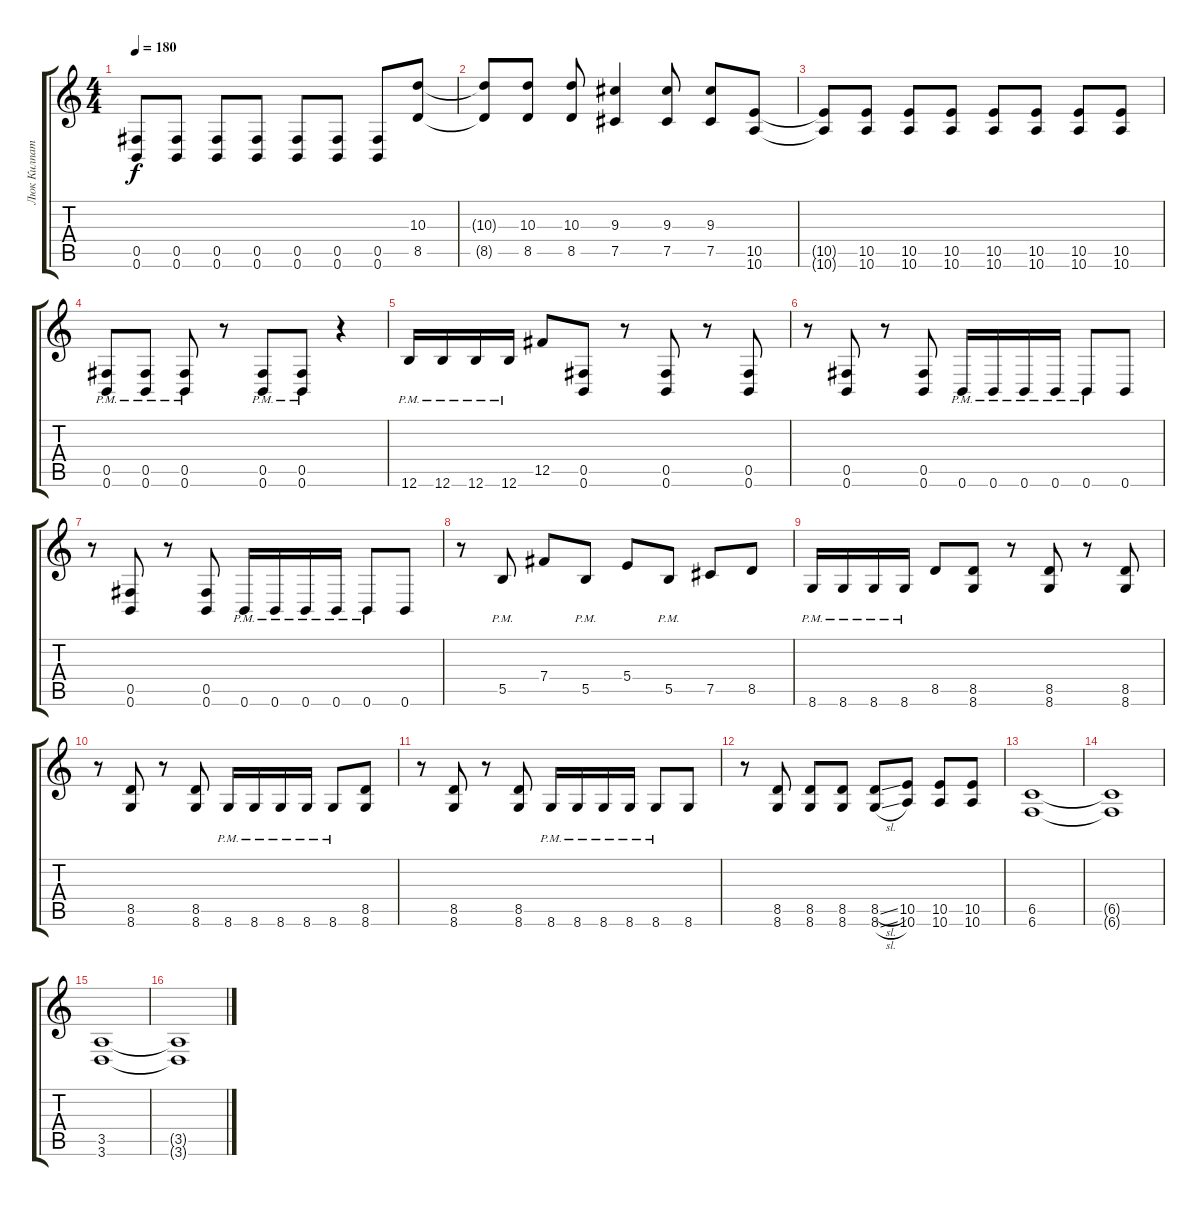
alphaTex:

\track ("Люк Килпатрик (дабл гитар)" "Люк Килпат") {instrument overdrivenguitar}
\staff {score tabs}
\tuning (Db4 Ab3 E3 B2 Gb2 B1) {hide}
\ts (4 4)
\tempo 180
\clef g2
\ks c
(0.5{t} 0.6{t}).8{dy f} (0.5 0.6).8 (0.5 0.6).8 (0.5 0.6).8 (0.5 0.6).8 (0.5 0.6).8 (0.5 0.6).8 (10.3 8.5).8 |
(10.3{t} 8.5{t}).8 (10.3 8.5).8 (10.3 8.5).8 (9.3 7.5).4 (9.3 7.5).8 (9.3 7.5).8 (10.5 10.6).8 |
(10.5{t} 10.6{t}).8 (10.5 10.6).8 (10.5 10.6).8 (10.5 10.6).8 (10.5 10.6).8 (10.5 10.6).8 (10.5 10.6).8 (10.5 10.6).8 |
(0.5{pm} 0.6{pm}).8 (0.5{pm} 0.6{pm}).8 (0.5{pm} 0.6{pm}).8 r.8 (0.5{pm} 0.6{pm}).8 (0.5{pm} 0.6{pm}).8 r.4 |
12.6{pm}.16 12.6{pm}.16 12.6{pm}.16 12.6{pm}.16 12.5.8 (0.5 0.6).8 r.8 (0.5 0.6).8 r.8 (0.5 0.6).8 |
r.8 (0.5 0.6).8 r.8 (0.5 0.6).8 0.6{pm}.16 0.6{pm}.16 0.6{pm}.16 0.6{pm}.16 0.6{pm}.8 0.6.8 |
r.8 (0.5 0.6).8 r.8 (0.5 0.6).8 0.6{pm}.16 0.6{pm}.16 0.6{pm}.16 0.6{pm}.16 0.6{pm}.8 0.6.8 |
r.8 5.5{pm}.8 7.4.8 5.5{pm}.8 5.4.8 5.5{pm}.8 7.5.8 8.5.8 |
8.6{pm}.16 8.6{pm}.16 8.6{pm}.16 8.6{pm}.16 8.5.8 (8.5 8.6).8 r.8 (8.5 8.6).8 r.8 (8.5 8.6).8 |
r.8 (8.5 8.6).8 r.8 (8.5 8.6).8 8.6{pm}.16 8.6{pm}.16 8.6{pm}.16 8.6{pm}.16 8.6{pm}.8 (8.5 8.6).8 |
r.8 (8.5 8.6).8 r.8 (8.5 8.6).8 8.6{pm}.16 8.6{pm}.16 8.6{pm}.16 8.6{pm}.16 8.6{pm}.8 8.6.8 |
r.8 (8.5 8.6).8 (8.5 8.6).8 (8.5 8.6).8 (8.5{sl} 8.6{sl}).8 (10.5 10.6).8 (10.5 10.6).8 (10.5 10.6).8 |
(6.5 6.6).1 |
(6.5{t} 6.6{t}).1 |
(3.5 3.6).1 |
(3.5{t} 3.6{t}).1
